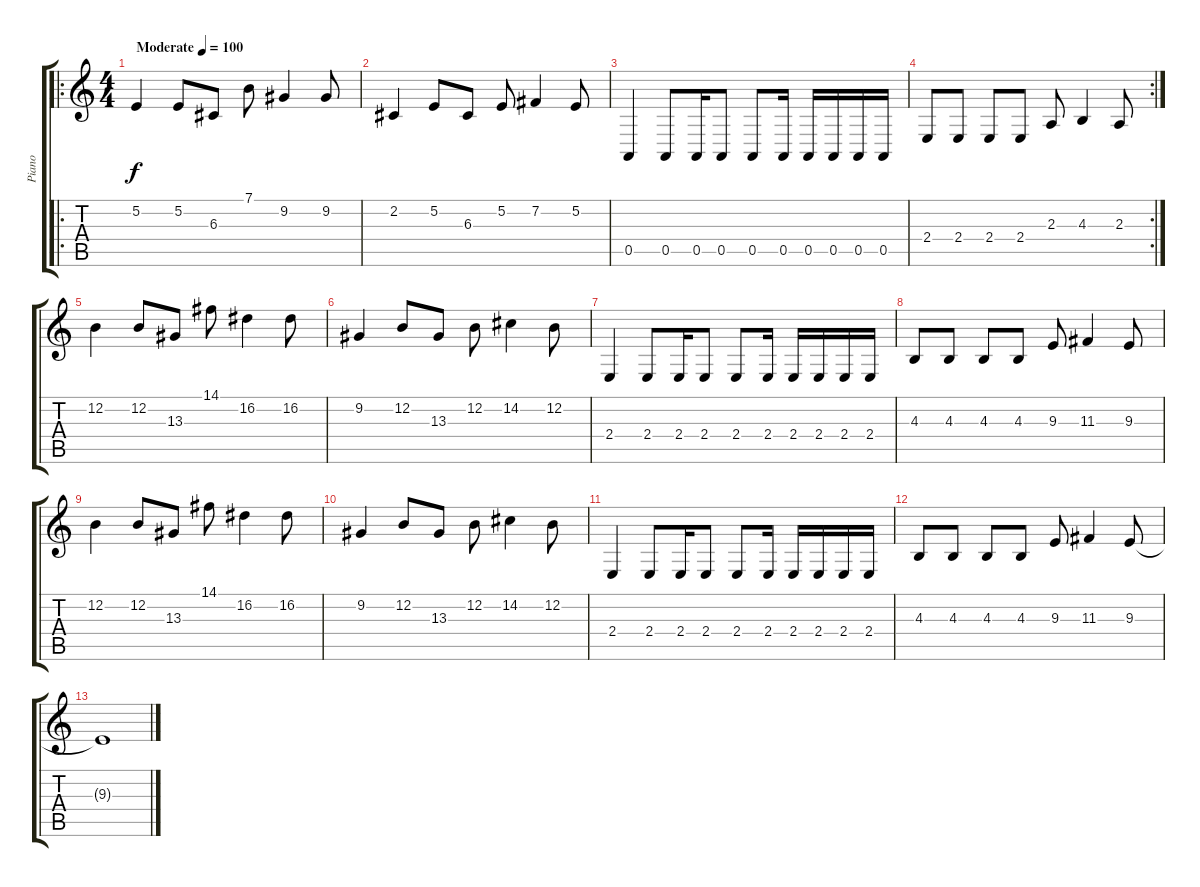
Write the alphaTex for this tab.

\track ("Piano" "Piano") {instrument electricgrandpiano}
\staff {score tabs}
\tuning (E4 B3 G3 D3 A2 E2) {hide}
\ro
\ts (4 4)
\tempo (100 "Moderate")
\clef g2
\ks c
5.2.4{dy f instrument electricgrandpiano} 5.2.8 6.3.8 7.1.8 9.2.4 9.2.8 |
2.2.4 5.2.8 6.3.8 5.2.8 7.2.4 5.2.8 |
0.5.4 0.5.8 0.5.16 0.5.8 0.5.8 0.5.16 0.5.16 0.5.16 0.5.16 0.5.16 |
\rc 2
2.4.8 2.4.8 2.4.8 2.4.8 2.3.8 4.3.4 2.3.8 |
12.2.4 12.2.8 13.3.8 14.1.8 16.2.4 16.2.8 |
9.2.4 12.2.8 13.3.8 12.2.8 14.2.4 12.2.8 |
2.4.4 2.4.8 2.4.16 2.4.8 2.4.8 2.4.16 2.4.16 2.4.16 2.4.16 2.4.16 |
4.3.8 4.3.8 4.3.8 4.3.8 9.3.8 11.3.4 9.3.8 |
12.2.4 12.2.8 13.3.8 14.1.8 16.2.4 16.2.8 |
9.2.4 12.2.8 13.3.8 12.2.8 14.2.4 12.2.8 |
2.4.4 2.4.8 2.4.16 2.4.8 2.4.8 2.4.16 2.4.16 2.4.16 2.4.16 2.4.16 |
4.3.8 4.3.8 4.3.8 4.3.8 9.3.8 11.3.4 9.3.8 |
9.3{t}.1
